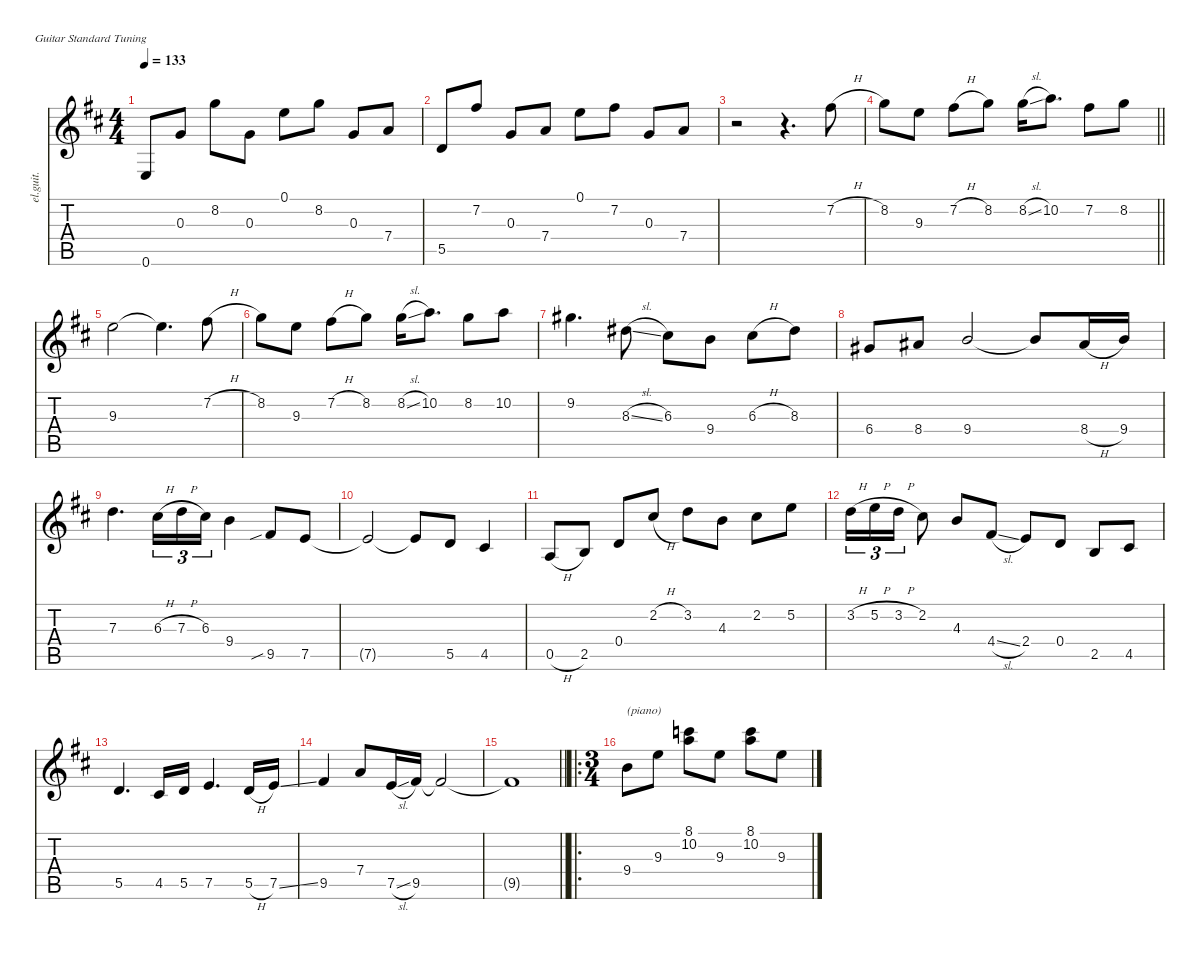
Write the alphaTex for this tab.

\defaultSystemsLayout 4
\hideDynamics
\bracketExtendMode nobrackets
\otherSystemsTrackNameOrientation horizontal
\track ("Electric Guitar" "el.guit.") {defaultSystemsLayout 8 instrument electricguitarclean}
\staff {score tabs}
\tuning (E4 B3 G3 D3 A2 E2)
\ts (4 4)
\tempo 133
\clef g2
\ks bminor
0.6{acc forcenatural}.8{dy f beam Up} 0.3{acc forcenatural}.8{beam Up} 8.2{acc forcenatural}.8{beam Down} 0.3{acc forcenatural}.8{beam Down} 0.1{acc forcenatural}.8{beam Down} 8.2{acc forcenatural}.8{beam Down} 0.3{acc forcenatural}.8{beam Up} 7.4{acc forcenatural}.8{beam Up} |
5.5{acc forcenatural}.8{beam Up} 7.2{acc #}.8{beam Up} 0.3{acc forcenatural}.8{beam Up} 7.4{acc forcenatural}.8{beam Up} 0.1{acc forcenatural}.8{beam Down} 7.2{acc #}.8{beam Down} 0.3{acc forcenatural}.8{beam Up} 7.4{acc forcenatural}.8{beam Up} |
r.2{instrument overdrivenguitar beam Down} r.4{d beam Down} 7.2{h acc #}.8{beam Down} |
\barLineRight lightlight
8.2{acc forcenatural}.8{beam Down} 9.3{acc forcenatural}.8{beam Down} 7.2{h acc #}.8{beam Down} 8.2{acc forcenatural}.8{beam Down} 8.2{sl acc forcenatural}.16{beam Down} 10.2{acc forcenatural}.8{d beam Down} 7.2{acc #}.8{beam Down} 8.2{acc forcenatural}.8{beam Down} |
9.3{acc forcenatural}.2{beam Down} 9.3{t acc forcenatural}.4{d beam Down} 7.2{h acc #}.8{beam Down} |
8.2{acc forcenatural}.8{beam Down} 9.3{acc forcenatural}.8{beam Down} 7.2{h acc #}.8{beam Down} 8.2{acc forcenatural}.8{beam Down} 8.2{sl acc forcenatural}.16{beam Down} 10.2{acc forcenatural}.8{d beam Down} 8.2{acc forcenatural}.8{beam Down} 10.2{acc forcenatural}.8{beam Down} |
9.2{acc #}.4{d beam Down} 8.3{sl acc #}.8{beam Down} 6.3{acc #}.8{beam Down} 9.4{acc forcenatural}.8{beam Down} 6.3{h acc #}.8{beam Down} 8.3{acc #}.8{beam Down} |
6.4{acc #}.8{beam Up} 8.4{acc #}.8{beam Up} 9.4{acc forcenatural}.2{beam Up} 9.4{t acc forcenatural}.8{beam Up} 8.4{h acc #}.16{beam Up} 9.4{acc forcenatural}.16{beam Up} |
7.3{acc forcenatural}.4{d beam Down} 6.3{h acc #}.16{tu (3 2) beam Down} 7.3{h acc forcenatural}.16{tu (3 2) beam Down} 6.3{acc #}.16{tu (3 2) beam Down} 9.4{acc forcenatural}.4{beam Down} 9.5{sib acc #}.8{beam Up} 7.5{acc forcenatural}.8{beam Up} |
7.5{t acc forcenatural}.2{beam Up} 7.5{t acc forcenatural}.8{beam Up} 5.5{acc forcenatural}.8{beam Up} 4.5{acc #}.4{beam Up} |
0.5{h acc forcenatural}.8{beam Up} 2.5{acc forcenatural}.8{beam Up} 0.4{acc forcenatural}.8{beam Up} 2.2{h acc #}.8{beam Up} 3.2{acc forcenatural}.8{beam Down} 4.3{acc forcenatural}.8{beam Down} 2.2{acc #}.8{beam Down} 5.2{acc forcenatural}.8{beam Down} |
3.2{h acc forcenatural}.16{tu (3 2) beam Down} 5.2{h acc forcenatural}.16{tu (3 2) beam Down} 3.2{h acc forcenatural}.16{tu (3 2) beam Down} 2.2{acc #}.8{beam Down} 4.3{acc forcenatural}.8{beam Up} 4.4{sl acc #}.8{beam Up} 2.4{acc forcenatural}.8{beam Up} 0.4{acc forcenatural}.8{beam Up} 2.5{acc forcenatural}.8{beam Up} 4.5{acc #}.8{beam Up} |
5.5{acc forcenatural}.4{d beam Up} 4.5{acc #}.16{beam Up} 5.5{acc forcenatural}.16{beam Up} 7.5{acc forcenatural}.4{d beam Up} 5.5{h acc forcenatural}.16{beam Up} 7.5{ss acc forcenatural}.16{beam Up} |
9.5{acc #}.4{beam Up} 7.4{acc forcenatural}.8{beam Up} 7.5{sl acc forcenatural}.16{beam Up} 9.5{acc #}.16{beam Up} 9.5{t acc #}.2{beam Up} |
\barLineRight lightlight
9.5{t acc #}.1{beam Up} |
\ro
\ts (3 4)
\beaming (8 2 2 2)
9.4{acc forcenatural}.8{txt "(piano)" beam Down} 9.3{acc forcenatural}.8{beam Down} (8.1{acc forcenatural} 10.2{acc forcenatural}).8{beam Down} 9.3{acc forcenatural}.8{beam Down} (8.1{acc forcenatural} 10.2{acc forcenatural}).8{beam Down} 9.3{acc forcenatural}.8{beam Down}
